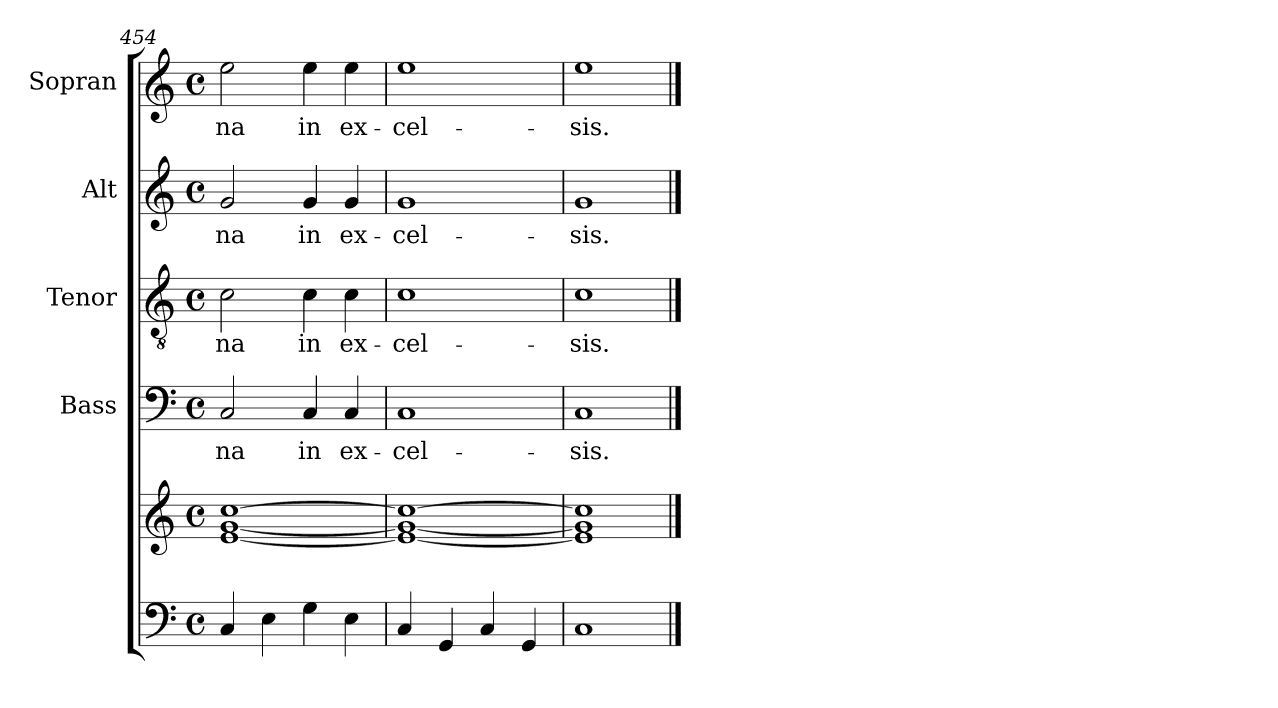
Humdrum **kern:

**kern	**kern	**kern	**text	**kern	**text	**kern	**text	**kern	**text
*part5	*part5	*part4	*part4	*part3	*part3	*part2	*part2	*part1	*part1
*staff6	*staff5	*staff4	*staff4	*staff3	*staff3	*staff2	*staff2	*staff1	*staff1
*	*	*I"Bass	*	*I"Tenor	*	*I"Alt	*	*I"Sopran	*
*	*	*I'B.	*	*I'T.	*	*I'A.	*	*I'S.	*
*clefF4	*clefG2	*clefF4	*	*clefGv2	*	*clefG2	*	*clefG2	*
*k[]	*k[]	*k[]	*	*k[]	*	*k[]	*	*k[]	*
*C:	*C:	*C:	*	*C:	*	*C:	*	*C:	*
*M4/4	*M4/4	*M4/4	*	*M4/4	*	*M4/4	*	*M4/4	*
*met(c)	*met(c)	*met(c)	*	*met(c)	*	*met(c)	*	*met(c)	*
=454	=454	=454	=454	=454	=454	=454	=454	=454	=454
!	!	!	!LO:LY:b	!	!LO:LY:b	!	!LO:LY:b	!	!LO:LY:b
4C/	[1e [1g [1cc	2C/	-na	2c\	-na	2g/	-na	2ee\	-na
4E\	.	.	.	.	.	.	.	.	.
!	!	!	!LO:LY:b	!	!LO:LY:b	!	!LO:LY:b	!	!LO:LY:b
4G\	.	4C/	in	4c\	in	4g/	in	4ee\	in
!	!	!	!LO:LY:b	!	!LO:LY:b	!	!LO:LY:b	!	!LO:LY:b
4E\	.	4C/	ex-	4c\	ex-	4g/	ex-	4ee\	ex-
=455	=455	=455	=455	=455	=455	=455	=455	=455	=455
!	!	!	!LO:LY:b	!	!LO:LY:b	!	!LO:LY:b	!	!LO:LY:b
4C/	1e_ 1g_ 1cc_	1C	-cel-	1c	-cel-	1g	-cel-	1ee	-cel-
4GG/	.	.	.	.	.	.	.	.	.
4C/	.	.	.	.	.	.	.	.	.
4GG/	.	.	.	.	.	.	.	.	.
=456	=456	=456	=456	=456	=456	=456	=456	=456	=456
!	!	!	!LO:LY:b	!	!LO:LY:b	!	!LO:LY:b	!	!LO:LY:b
1C	1e] 1g] 1cc]	1C	-sis.	1c	-sis.	1g	-sis.	1ee	-sis.
==	==	==	==	==	==	==	==	==	==
*-	*-	*-	*-	*-	*-	*-	*-	*-	*-
